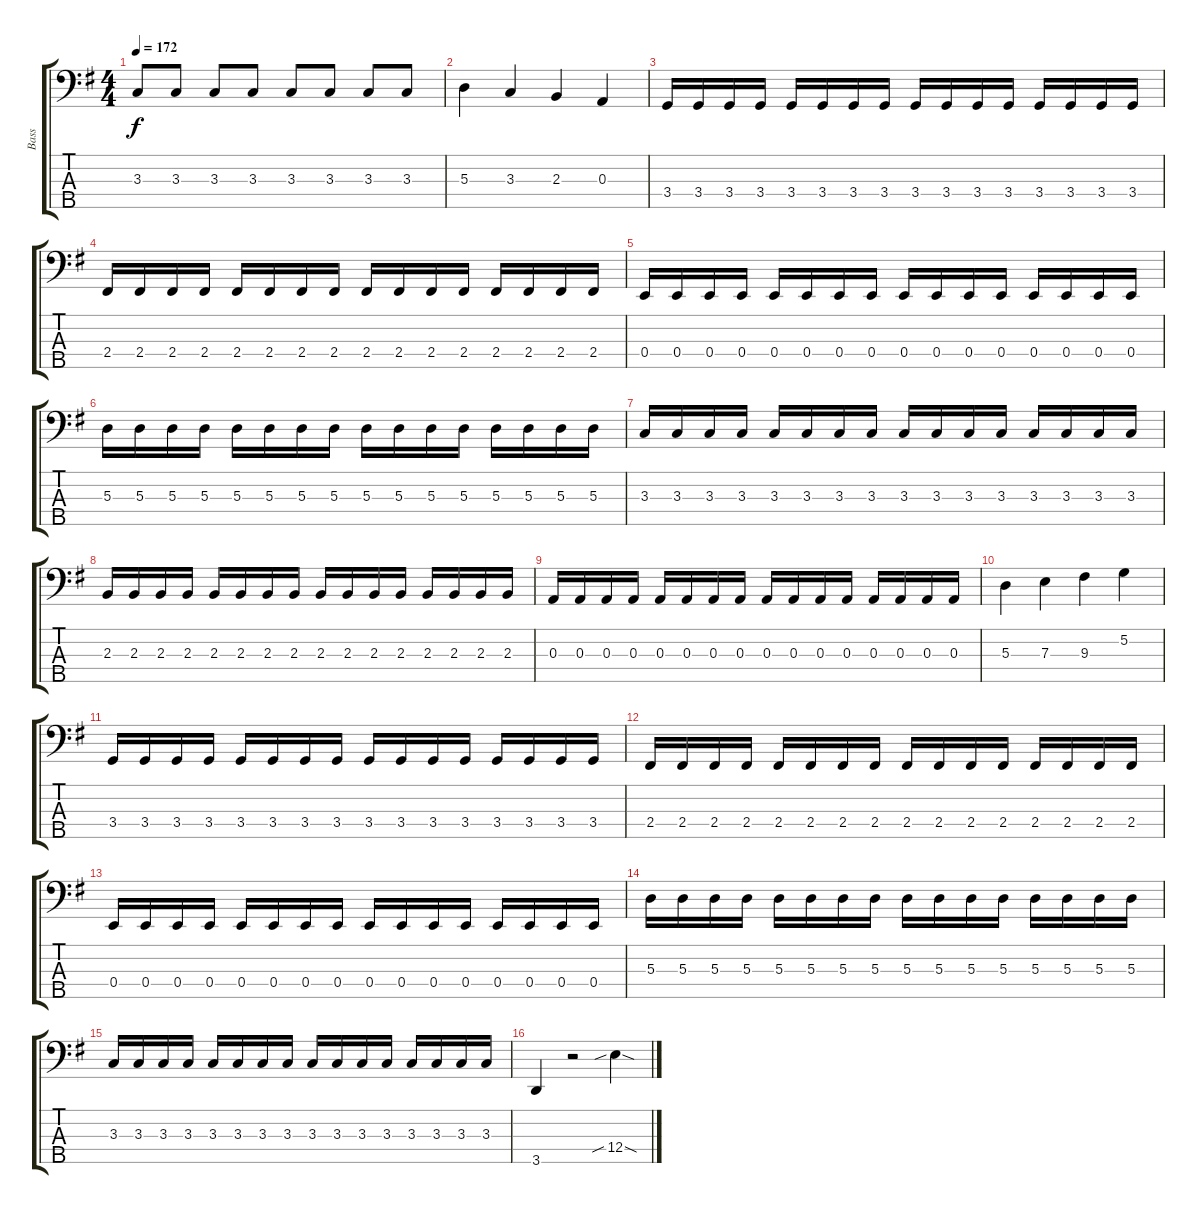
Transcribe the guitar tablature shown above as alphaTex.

\track ("Bass" "Bass") {instrument electricbassfinger}
\staff {score tabs}
\tuning (G2 D2 A1 E1 B0) {hide}
\ts (4 4)
\tempo 172
\clef f4
\ks eminor
3.3.8{dy f} 3.3.8 3.3.8 3.3.8 3.3.8 3.3.8 3.3.8 3.3.8 |
5.3.4 3.3.4 2.3.4 0.3.4 |
3.4.16 3.4.16 3.4.16 3.4.16 3.4.16 3.4.16 3.4.16 3.4.16 3.4.16 3.4.16 3.4.16 3.4.16 3.4.16 3.4.16 3.4.16 3.4.16 |
2.4.16 2.4.16 2.4.16 2.4.16 2.4.16 2.4.16 2.4.16 2.4.16 2.4.16 2.4.16 2.4.16 2.4.16 2.4.16 2.4.16 2.4.16 2.4.16 |
0.4.16 0.4.16 0.4.16 0.4.16 0.4.16 0.4.16 0.4.16 0.4.16 0.4.16 0.4.16 0.4.16 0.4.16 0.4.16 0.4.16 0.4.16 0.4.16 |
5.3.16 5.3.16 5.3.16 5.3.16 5.3.16 5.3.16 5.3.16 5.3.16 5.3.16 5.3.16 5.3.16 5.3.16 5.3.16 5.3.16 5.3.16 5.3.16 |
3.3.16 3.3.16 3.3.16 3.3.16 3.3.16 3.3.16 3.3.16 3.3.16 3.3.16 3.3.16 3.3.16 3.3.16 3.3.16 3.3.16 3.3.16 3.3.16 |
2.3.16 2.3.16 2.3.16 2.3.16 2.3.16 2.3.16 2.3.16 2.3.16 2.3.16 2.3.16 2.3.16 2.3.16 2.3.16 2.3.16 2.3.16 2.3.16 |
0.3.16 0.3.16 0.3.16 0.3.16 0.3.16 0.3.16 0.3.16 0.3.16 0.3.16 0.3.16 0.3.16 0.3.16 0.3.16 0.3.16 0.3.16 0.3.16 |
5.3.4 7.3.4 9.3.4 5.2.4 |
3.4.16 3.4.16 3.4.16 3.4.16 3.4.16 3.4.16 3.4.16 3.4.16 3.4.16 3.4.16 3.4.16 3.4.16 3.4.16 3.4.16 3.4.16 3.4.16 |
2.4.16 2.4.16 2.4.16 2.4.16 2.4.16 2.4.16 2.4.16 2.4.16 2.4.16 2.4.16 2.4.16 2.4.16 2.4.16 2.4.16 2.4.16 2.4.16 |
0.4.16 0.4.16 0.4.16 0.4.16 0.4.16 0.4.16 0.4.16 0.4.16 0.4.16 0.4.16 0.4.16 0.4.16 0.4.16 0.4.16 0.4.16 0.4.16 |
5.3.16 5.3.16 5.3.16 5.3.16 5.3.16 5.3.16 5.3.16 5.3.16 5.3.16 5.3.16 5.3.16 5.3.16 5.3.16 5.3.16 5.3.16 5.3.16 |
3.3.16 3.3.16 3.3.16 3.3.16 3.3.16 3.3.16 3.3.16 3.3.16 3.3.16 3.3.16 3.3.16 3.3.16 3.3.16 3.3.16 3.3.16 3.3.16 |
3.5.4 r.2 12.4{sib sod}.4
